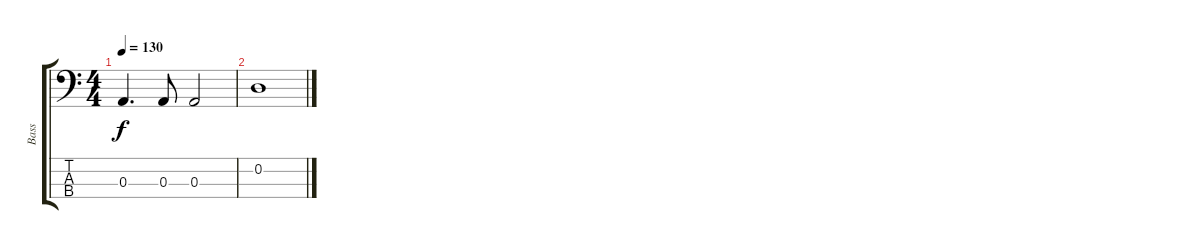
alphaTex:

\track ("Bass" "Bass") {instrument electricbassfinger}
\staff {score tabs}
\tuning (G2 D2 A1 E1) {hide}
\ts (4 4)
\tempo 130
\clef f4
\ks c
0.3.4{d dy f} 0.3.8 0.3.2 |
0.2.1
